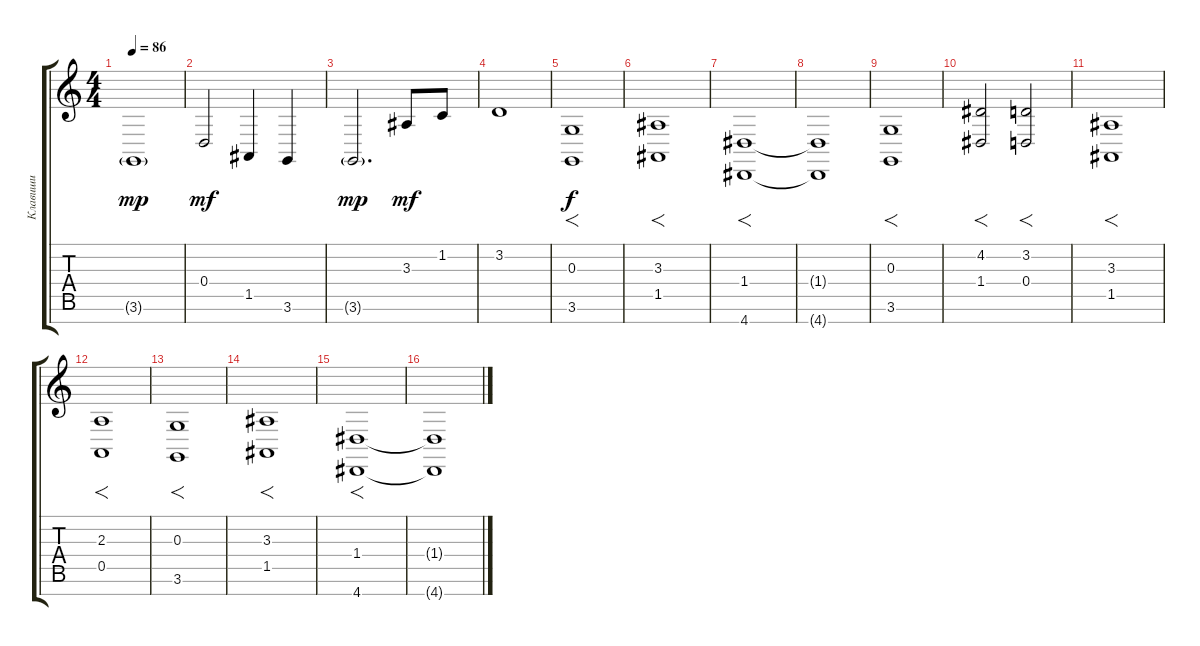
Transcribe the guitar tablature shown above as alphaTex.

\track ("Клавиши" "Клавиши") {instrument viola}
\staff {score tabs}
\tuning (E4 B3 G3 D3 A2 E2 B1) {hide}
\ts (4 4)
\tempo 86
\clef g2
\ks c
3.6{g}.1{dy mp} |
0.4.2{dy mf} 1.5.4 3.6.4 |
3.6{g}.2{d dy mp} 3.3.8{dy mf} 1.2.8 |
3.2.1 |
(0.3 3.6).1{f dy f instrument choiraahs} |
(3.3 1.5).1{f} |
(1.4 4.7).1{f} |
(1.4{t} 4.7{t}).1 |
(0.3 3.6).1{f instrument choiraahs} |
(4.2 1.4).2{f} (3.2 0.4).2{f} |
(3.3 1.5).1{f} |
(2.3 0.5).1{f} |
(0.3 3.6).1{f instrument choiraahs} |
(3.3 1.5).1{f} |
(1.4 4.7).1{f} |
(1.4{t} 4.7{t}).1
